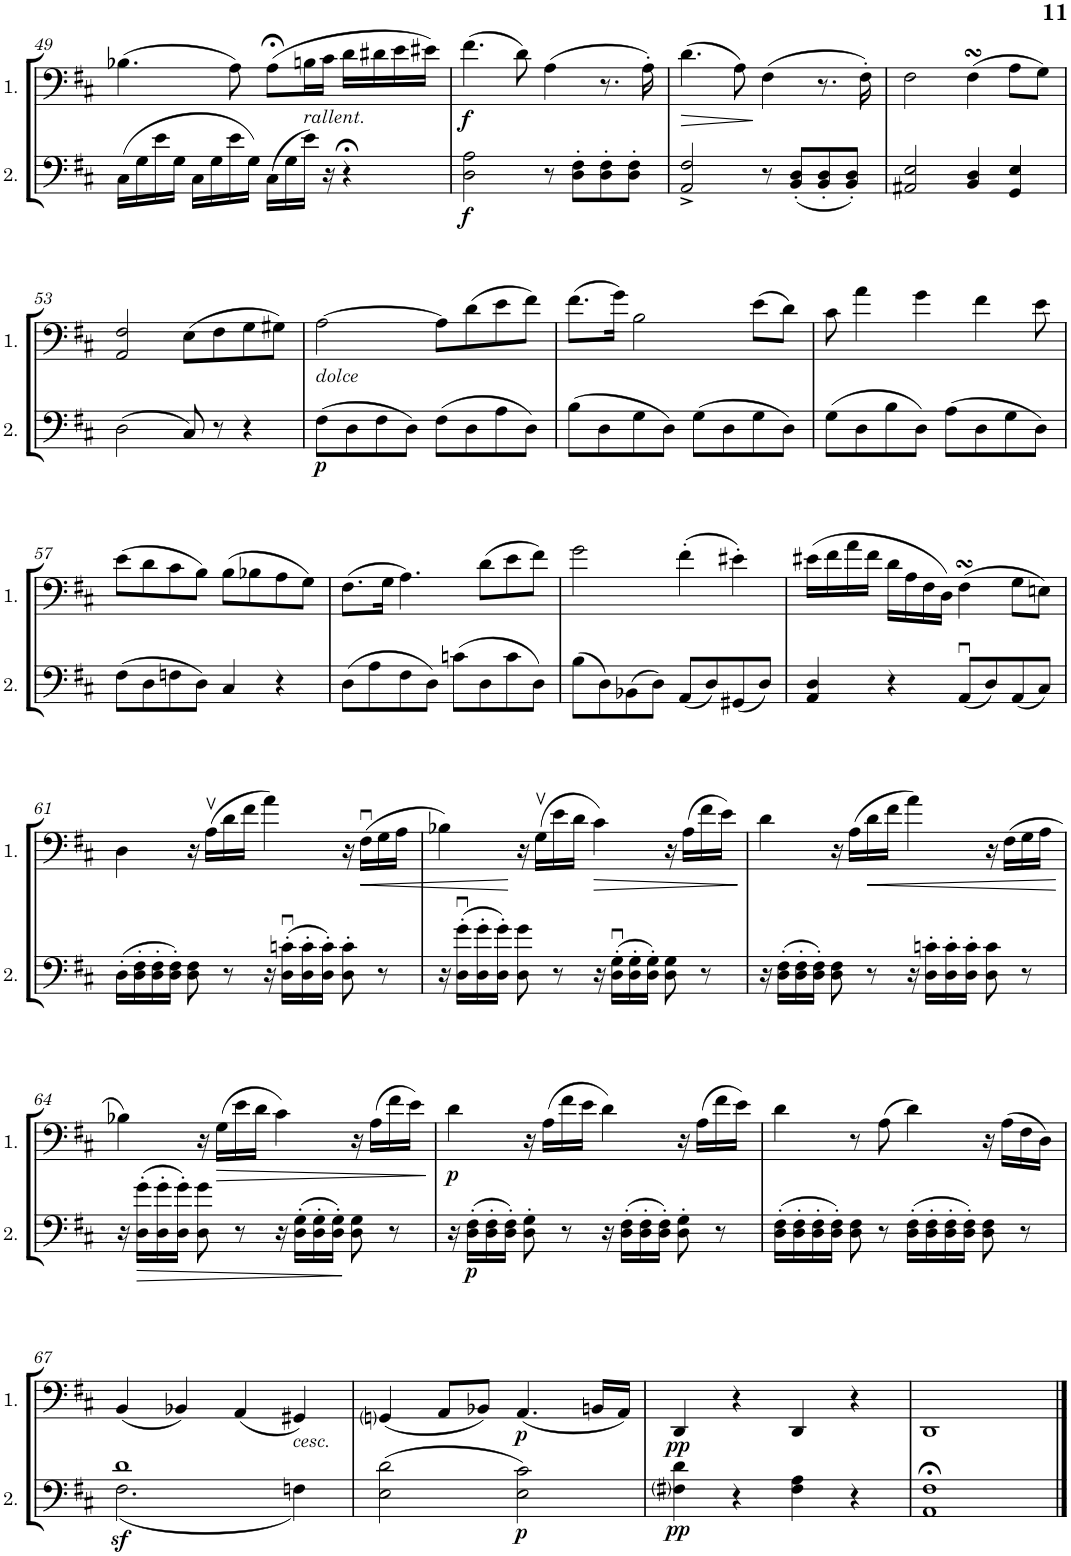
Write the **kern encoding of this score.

**kern	**dynam	**kern	**dynam
*part2	*part2	*part1	*part1
*staff2	*staff2	*staff1	*staff1
*I"Cello 2	*	*I"Cello 1	*
!!LO:PB:g=z
*clefF4	*	*clefF4	*
*k[f#c#]	*	*k[f#c#]	*
*M4/4	*	*M4/4	*
*met(c)	*	*met(c)	*
=49	=49	=49	=49
(16C#\LL	.	(4.B-X\	.
16G\	.	.	.
16e\	.	.	.
16G\JJ	.	.	.
16C#\LL	.	.	.
16G\	.	.	.
16e\	.	8A\)	.
16G\JJ)	.	.	.
(16C#\LL	.	(8A;<\L	.
16G\	.	.	.
!	!	!LO:TX:b:i:t=rallent.	!
16e\JJ)	.	16Bn\L	.
16r	.	16c#\JJ	.
4r;<	.	16d\LL	.
.	.	16d#X\	.
.	.	16e\	.
.	.	16e#X\JJ)	.
=50	=50	=50	=50
!	!LO:DY:b	!	!LO:DY:b
2D\ 2A\	f	(4.f#\	f
.	.	8d\)	.
8r	.	(4A\	.
8D\' 8F#\'L	.	.	.
8D\' 8F#\'	.	8.r	.
8D\' 8F#\'J	.	.	.
.	.	16A'\)	.
=51	=51	=51	=51
!	!	!	!LO:HP:b
2AA/^ 2F#/^	.	(4.d\	>
.	.	8A\)	.
8r	.	(4F#\	]
(8BB/' 8D/'L	.	.	.
8BB/' 8D/'	.	8.r	.
8BB/' 8D/'J)	.	.	.
.	.	16F#'\)	.
=52	=52	=52	=52
2AA#X/ 2E/	.	2F#\	.
4BB/ 4D/	.	(4F#sSsS\	.
4GG/ 4E/	.	8A\L	.
.	.	8G\J)	.
!!LO:LB:g=z
=53	=53	=53	=53
(2D\	.	2AA/ 2F#/	.
8C#/)	.	(8E\L	.
8r	.	8F#\	.
4r	.	8G\	.
.	.	8G#X\J)	.
=54	=54	=54	=54
!	!	!LO:TX:b:i:t=dolce	!
!	!LO:DY:b	!	!
(8F#\L	p	[2A\	.
8D\	.	.	.
8F#\	.	.	.
8D\J)	.	.	.
(8F#\L	.	8A\L]	.
8D\	.	(8d\	.
8A\	.	8e\	.
8D\J)	.	8f#\J)	.
=55	=55	=55	=55
(8B\L	.	(8.f#\L	.
8D\	.	.	.
.	.	16g\Jk)	.
8G\	.	2B\	.
8D\J)	.	.	.
(8G\L	.	.	.
8D\	.	.	.
8G\	.	(8e\L	.
8D\J)	.	8d\J)	.
=56	=56	=56	=56
(8G\L	.	8c#\	.
8D\	.	4a\	.
8B\	.	.	.
8D\J)	.	4g\	.
(8A\L	.	.	.
8D\	.	4f#\	.
8G\	.	.	.
8D\J)	.	8e\	.
!!LO:LB:g=z
=57	=57	=57	=57
(8F#\L	.	(8e\L	.
8D\	.	8d\	.
8Fn\	.	8c#\	.
8D\J)	.	8B\J)	.
4C#/	.	(8B\L	.
.	.	8B-X\	.
4r	.	8A\	.
.	.	8G\J)	.
=58	=58	=58	=58
(8D\L	.	(8.F#\L	.
8A\	.	.	.
.	.	16G\Jk	.
8F#\	.	4.A\)	.
8D\J)	.	.	.
(8cn\L	.	.	.
8D\	.	(8d\L	.
8c\	.	8e\	.
8D\J)	.	8f#\J)	.
=59	=59	=59	=59
(8B\L	.	2g\	.
8D\)	.	.	.
(8BB-X\	.	.	.
8D\J)	.	.	.
(8AA/L	.	(4f#'\	.
8D/)	.	.	.
(8GG#X/	.	4e#X'\)	.
8D/J)	.	.	.
=60	=60	=60	=60
4AA/ 4D/	.	(16e#X\LL	.
.	.	16f#\	.
.	.	16a\	.
.	.	16f#\JJ	.
4r	.	16d\LL	.
.	.	16A\	.
.	.	16F#\	.
.	.	16D\JJ)	.
(8AAu/L	.	(4F#sSsS\	.
8D/)	.	.	.
(8AA/	.	8G\L	.
8C#/J)	.	8En\J)	.
!!LO:LB:g=z
=61	=61	=61	=61
(16D'\LL	.	4D\	.
16D\' 16F#\'	.	.	.
16D\' 16F#\'	.	.	.
16D\' 16F#\'JJ)	.	.	.
8D\ 8F#\	.	16r	.
.	.	(16Av\LL	.
8r	.	16d\	.
.	.	16f#\JJ	.
16r	.	4a\)	.
(16D\u' 16cn\u'LL	.	.	.
16D\' 16c\'	.	.	.
16D\' 16c\'JJ)	.	.	.
8D\' 8c\'	.	16r	.
!	!	!	!LO:HP:b
.	.	(16F#u\LL	<
8r	.	16G\	.
.	.	16A\JJ	.
=62	=62	=62	=62
16r	.	4B-X\)	.
(16D\u' 16g\u'LL	.	.	.
16D\' 16g\'	.	.	.
16D\' 16g\'JJ)	.	.	.
8D\ 8g\	.	16r	[
.	.	(16Gv\LL	.
8r	.	16e\	.
.	.	16d\JJ	.
!	!	!	!LO:HP:b
16r	.	4c#\)	>
(16D\u' 16G\u'LL	.	.	.
16D\' 16G\'	.	.	.
16D\' 16G\'JJ)	.	.	.
8D\ 8G\	.	16r	.
.	.	(16A\LL	.
8r	.	16f#\	.
.	.	16e\JJ)	.
.	.	.	]
=63	=63	=63	=63
16r	.	4d\	.
(16D\' 16F#\'LL	.	.	.
16D\' 16F#\'	.	.	.
16D\' 16F#\'JJ)	.	.	.
8D\ 8F#\	.	16r	.
.	.	(16A\LL	.
!	!	!	!LO:HP:b
8r	.	16d\	<
.	.	16f#\JJ	.
16r	.	4a\)	.
16D\' 16cn\'LL	.	.	.
16D\' 16c\'	.	.	.
16D\' 16c\'JJ	.	.	.
8D\ 8c\	.	16r	.
.	.	(16F#\LL	.
8r	.	16G\	.
.	.	16A\JJ	.
.	.	.	[
!!LO:LB:g=z
=64	=64	=64	=64
16r	.	4B-X\)	.
!	!LO:HP:b	!	!
(16D\' 16g\'LL	>	.	.
16D\' 16g\'	.	.	.
16D\' 16g\'JJ)	.	.	.
8D\ 8g\	.	16r	.
!	!	!	!LO:HP:b
.	.	(16G\LL	>
8r	.	16e\	.
.	.	16d\JJ	.
16r	.	4c#\)	.
(16D\' 16G\'LL	.	.	.
16D\' 16G\'	.	.	.
16D\' 16G\'JJ)	.	.	.
8D\ 8G\	]	16r	.
.	.	(16A\LL	.
8r	.	16f#\	.
.	.	16e\JJ)	.
.	.	.	]
=65	=65	=65	=65
!	!	!	!LO:DY:b
16r	.	4d\	p
!	!LO:DY:b	!	!
(16D\' 16F#\'LL	p	.	.
16D\' 16F#\'	.	.	.
16D\' 16F#\'JJ)	.	.	.
8D\' 8G\'	.	16r	.
.	.	(16A\LL	.
8r	.	16f#\	.
.	.	16e\JJ	.
16r	.	4d\)	.
(16D\' 16F#\'LL	.	.	.
16D\' 16F#\'	.	.	.
16D\' 16F#\'JJ)	.	.	.
8D\' 8G\'	.	16r	.
.	.	(16A\LL	.
8r	.	16f#\	.
.	.	16e\JJ)	.
=66	=66	=66	=66
(16D\' 16F#\'LL	.	4d\	.
16D\' 16F#\'	.	.	.
16D\' 16F#\'	.	.	.
16D\' 16F#\'JJ)	.	.	.
8D\ 8F#\	.	8r	.
8r	.	(8A\	.
(16D\' 16F#\'LL	.	4d\)	.
16D\' 16F#\'	.	.	.
16D\' 16F#\'	.	.	.
16D\' 16F#\'JJ)	.	.	.
8D\ 8F#\	.	16r	.
.	.	(16A\LL	.
8r	.	16F#\	.
.	.	16D\JJ)	.
!!LO:LB:g=z
=67	=67	=67	=67
*^	*	*	*
!	!	!LO:DY:b	!	!
1d	(2.F#\	sf	(4BB/	.
.	.	.	4BB-X/)	.
.	.	.	(4AA/	.
!	!	!	!LO:TX:b:i:t=cesc.	!
.	4Fn\)	.	4GG#X/)	.
*v	*v	*	*	*
=68	=68	=68	=68
(2E\ 2d\	.	(4GGni/	.
.	.	8AA/L	.
.	.	8BB-X/J)	.
!	!LO:DY:b	!	!LO:DY:b
2E\ 2c#\)	p	(4.AA/	p
.	.	16BBn/LL	.
.	.	16AA/JJ)	.
=69	=69	=69	=69
!	!LO:DY:b	!	!LO:DY:b
4F#i\ 4d\	pp	4DD/	pp
4r	.	4r	.
4F#\ 4A\	.	4DD/	.
4r	.	4r	.
=70	=70	=70	=70
1AA;< 1F#;<	.	1DD	.
==	==	==	==
*-	*-	*-	*-
